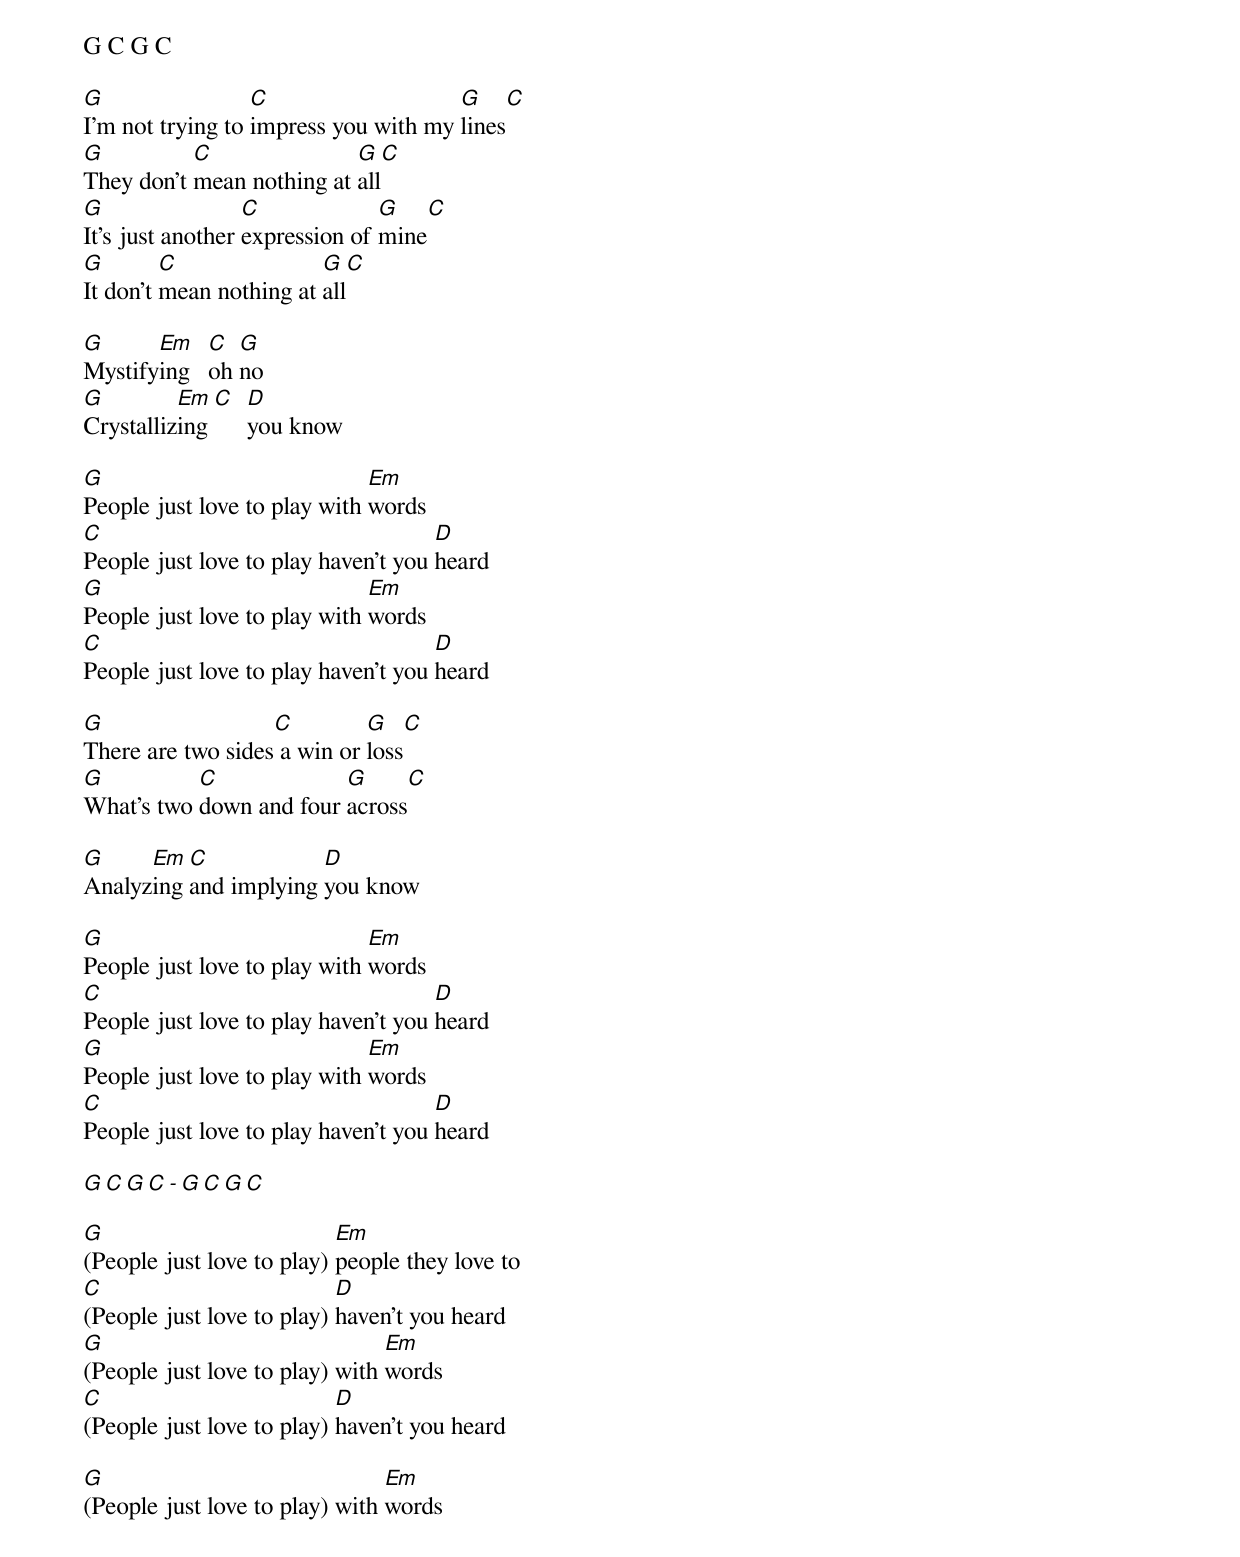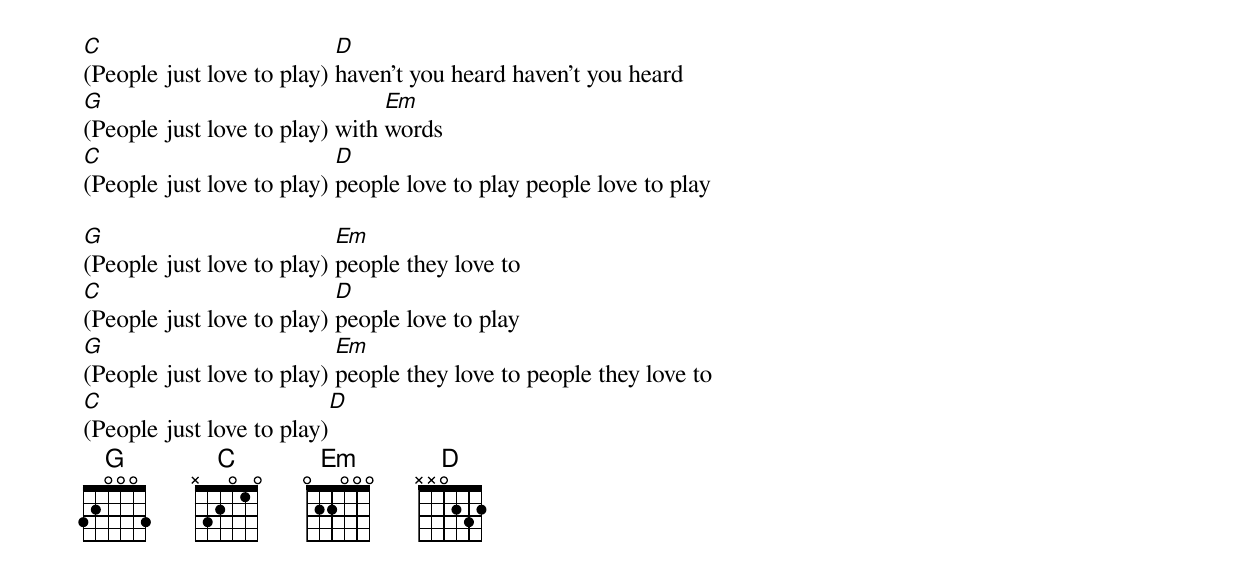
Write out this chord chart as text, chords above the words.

G C G C

G                 C                   G    C
I'm not trying to impress you with my lines
G          C               G  C
They don't mean nothing at all
G                 C             G   C
It's just another expression of mine
G        C               G  C
It don't mean nothing at all

G      Em    C  G
Mystifying   oh no
G         Em  C D
Crystallizing   you know

G                             Em
People just love to play with words
C                                    D
People just love to play haven't you heard
G                             Em
People just love to play with words
C                                    D
People just love to play haven't you heard

G                  C         G   C
There are two sides a win or loss
G          C             G     C
What's two down and four across

G     Em  C            D
Analyzing and implying you know

G                             Em
People just love to play with words
C                                    D
People just love to play haven't you heard
G                             Em
People just love to play with words
C                                    D
People just love to play haven't you heard

G C G C - G C G C

G                          Em
(People just love to play) people they love to
C                          D
(People just love to play) haven't you heard
G                               Em
(People just love to play) with words
C                          D
(People just love to play) haven't you heard

G                               Em
(People just love to play) with words
C                          D
(People just love to play) haven't you heard haven't you heard
G                               Em
(People just love to play) with words
C                          D
(People just love to play) people love to play people love to play

G                          Em
(People just love to play) people they love to
C                          D
(People just love to play) people love to play
G                          Em
(People just love to play) people they love to people they love to
C                          D
(People just love to play)
